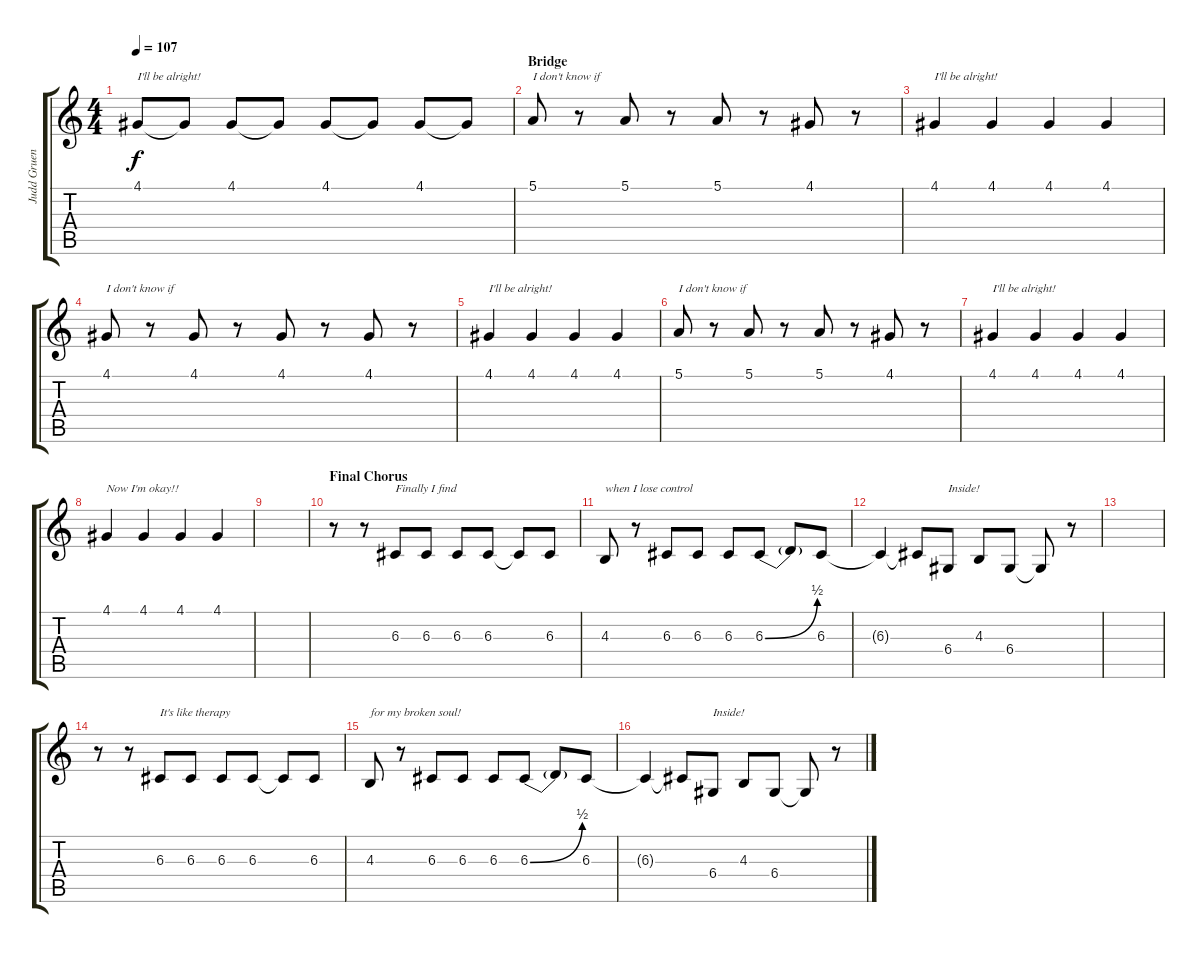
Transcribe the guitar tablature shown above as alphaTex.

\track ("Judd Gruenbaum (Vocals)" "Judd Gruen") {instrument viola}
\staff {score tabs}
\tuning (E4 B3 G3 D3 A2 E2) {hide}
\ts (4 4)
\tempo 107
\clef g2
\ks c
4.1.8{txt "I'll be alright!" dy f} 4.1{t}.8 4.1.8 4.1{t}.8 4.1.8 4.1{t}.8 4.1.8 4.1{t}.8 |
\section ("" "Bridge")
5.1.8{txt "I don't know if"} r.8 5.1.8 r.8 5.1.8 r.8 4.1.8 r.8 |
4.1.4{txt "I'll be alright!"} 4.1.4 4.1.4 4.1.4 |
4.1.8{txt "I don't know if"} r.8 4.1.8 r.8 4.1.8 r.8 4.1.8 r.8 |
4.1.4{txt "I'll be alright!"} 4.1.4 4.1.4 4.1.4 |
5.1.8{txt "I don't know if"} r.8 5.1.8 r.8 5.1.8 r.8 4.1.8 r.8 |
4.1.4{txt "I'll be alright!"} 4.1.4 4.1.4 4.1.4 |
4.1.4{txt "Now I'm okay!!"} 4.1.4 4.1.4 4.1.4 |
|
\section ("" "Final Chorus")
r.8 r.8 6.3.8{txt "Finally I find"} 6.3.8 6.3.8 6.3.8 6.3{t}.8 6.3.8 |
4.3.8{txt "when I lose control"} r.8 6.3.8 6.3.8 6.3.8 6.3{be (bend 0 0 60 2)}.8 6.3{t}.8 6.3.8 |
6.3{t}.4 6.3{t}.8 6.4.8{txt "Inside!"} 4.3.8 6.4.8 6.4{t}.8 r.8 |
|
r.8 r.8 6.3.8{txt "It's like therapy"} 6.3.8 6.3.8 6.3.8 6.3{t}.8 6.3.8 |
4.3.8{txt "for my broken soul!"} r.8 6.3.8 6.3.8 6.3.8 6.3{be (bend 0 0 60 2)}.8 6.3{t}.8 6.3.8 |
6.3{t}.4 6.3{t}.8 6.4.8{txt "Inside!"} 4.3.8 6.4.8 6.4{t}.8 r.8
